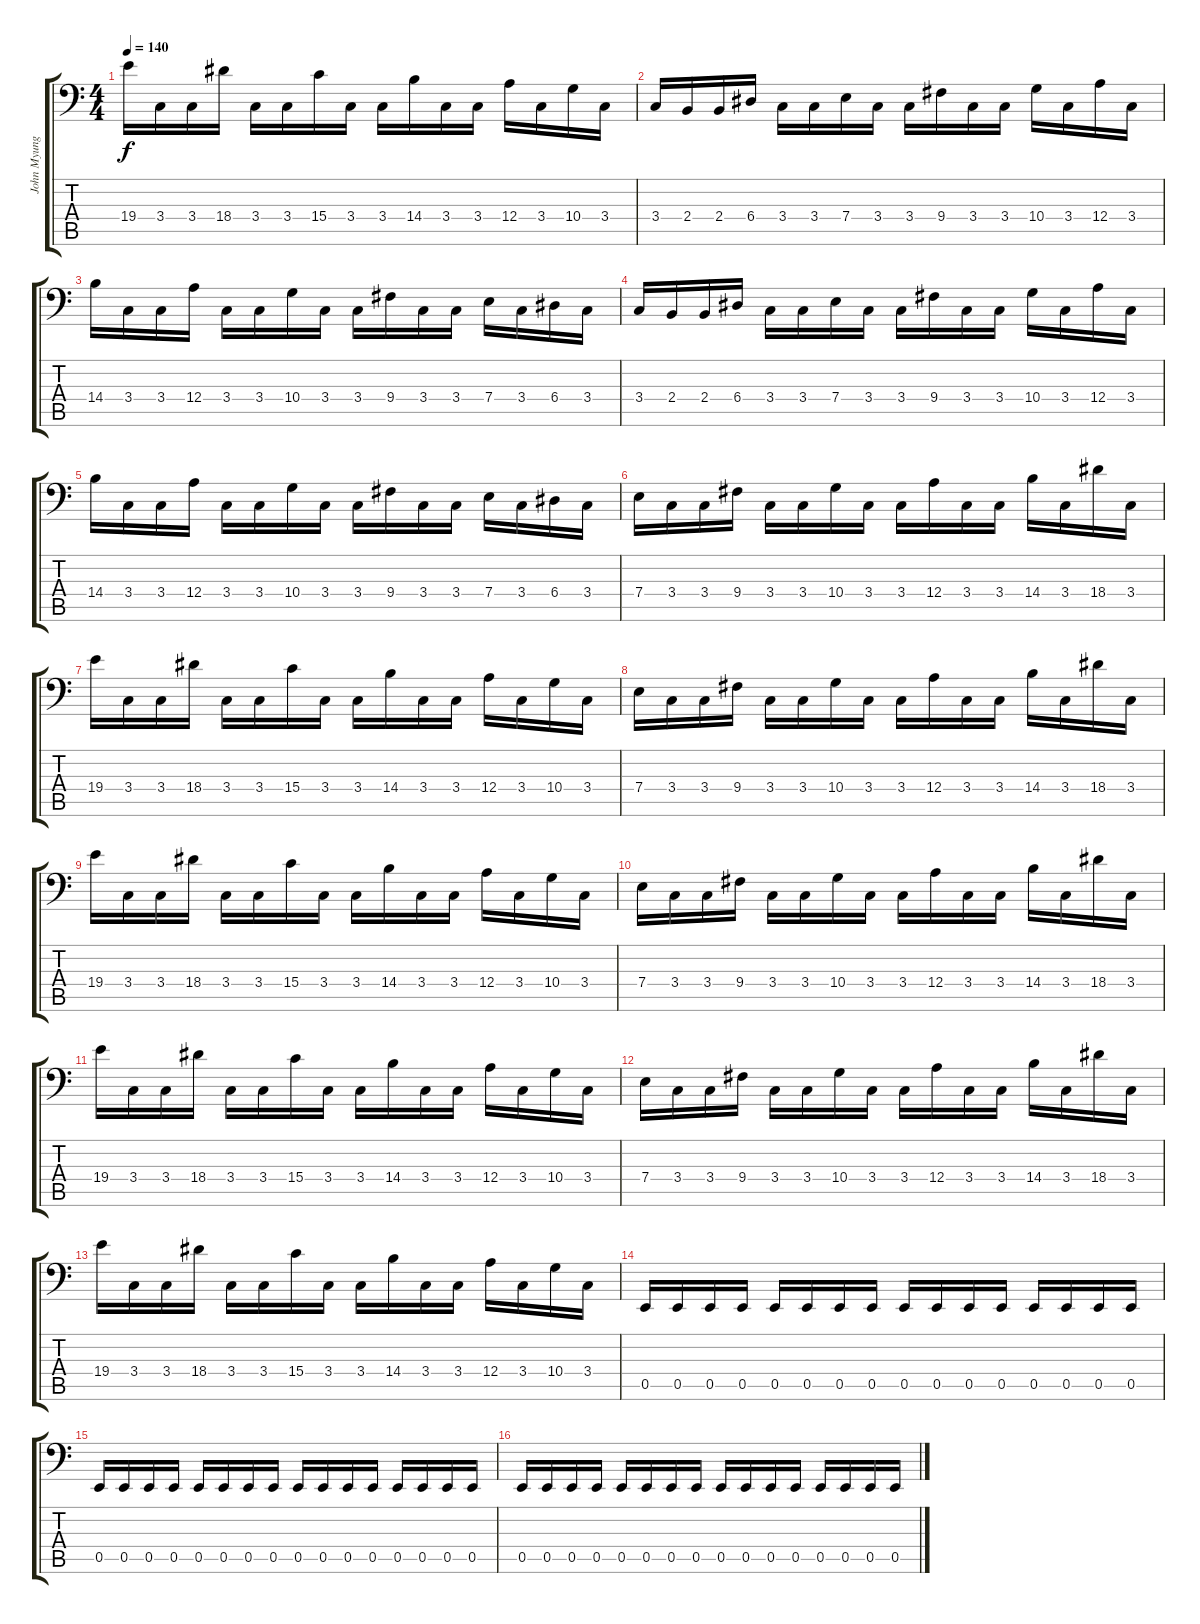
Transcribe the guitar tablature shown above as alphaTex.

\track ("John Myung - 6 Strings Bass" "John Myung") {instrument electricbassfinger}
\staff {score tabs}
\tuning (C3 G2 D2 A1 E1 B0) {hide}
\ts (4 4)
\tempo 140
\clef f4
\ks c
19.4.16{dy f} 3.4.16 3.4.16 18.4.16 3.4.16 3.4.16 15.4.16 3.4.16 3.4.16 14.4.16 3.4.16 3.4.16 12.4.16 3.4.16 10.4.16 3.4.16 |
3.4.16 2.4.16 2.4.16 6.4.16 3.4.16 3.4.16 7.4.16 3.4.16 3.4.16 9.4.16 3.4.16 3.4.16 10.4.16 3.4.16 12.4.16 3.4.16 |
14.4.16 3.4.16 3.4.16 12.4.16 3.4.16 3.4.16 10.4.16 3.4.16 3.4.16 9.4.16 3.4.16 3.4.16 7.4.16 3.4.16 6.4.16 3.4.16 |
3.4.16 2.4.16 2.4.16 6.4.16 3.4.16 3.4.16 7.4.16 3.4.16 3.4.16 9.4.16 3.4.16 3.4.16 10.4.16 3.4.16 12.4.16 3.4.16 |
14.4.16 3.4.16 3.4.16 12.4.16 3.4.16 3.4.16 10.4.16 3.4.16 3.4.16 9.4.16 3.4.16 3.4.16 7.4.16 3.4.16 6.4.16 3.4.16 |
7.4.16 3.4.16 3.4.16 9.4.16 3.4.16 3.4.16 10.4.16 3.4.16 3.4.16 12.4.16 3.4.16 3.4.16 14.4.16 3.4.16 18.4.16 3.4.16 |
19.4.16 3.4.16 3.4.16 18.4.16 3.4.16 3.4.16 15.4.16 3.4.16 3.4.16 14.4.16 3.4.16 3.4.16 12.4.16 3.4.16 10.4.16 3.4.16 |
7.4.16 3.4.16 3.4.16 9.4.16 3.4.16 3.4.16 10.4.16 3.4.16 3.4.16 12.4.16 3.4.16 3.4.16 14.4.16 3.4.16 18.4.16 3.4.16 |
19.4.16 3.4.16 3.4.16 18.4.16 3.4.16 3.4.16 15.4.16 3.4.16 3.4.16 14.4.16 3.4.16 3.4.16 12.4.16 3.4.16 10.4.16 3.4.16 |
7.4.16 3.4.16 3.4.16 9.4.16 3.4.16 3.4.16 10.4.16 3.4.16 3.4.16 12.4.16 3.4.16 3.4.16 14.4.16 3.4.16 18.4.16 3.4.16 |
19.4.16 3.4.16 3.4.16 18.4.16 3.4.16 3.4.16 15.4.16 3.4.16 3.4.16 14.4.16 3.4.16 3.4.16 12.4.16 3.4.16 10.4.16 3.4.16 |
7.4.16 3.4.16 3.4.16 9.4.16 3.4.16 3.4.16 10.4.16 3.4.16 3.4.16 12.4.16 3.4.16 3.4.16 14.4.16 3.4.16 18.4.16 3.4.16 |
19.4.16 3.4.16 3.4.16 18.4.16 3.4.16 3.4.16 15.4.16 3.4.16 3.4.16 14.4.16 3.4.16 3.4.16 12.4.16 3.4.16 10.4.16 3.4.16 |
0.5.16 0.5.16 0.5.16 0.5.16 0.5.16 0.5.16 0.5.16 0.5.16 0.5.16 0.5.16 0.5.16 0.5.16 0.5.16 0.5.16 0.5.16 0.5.16 |
0.5.16 0.5.16 0.5.16 0.5.16 0.5.16 0.5.16 0.5.16 0.5.16 0.5.16 0.5.16 0.5.16 0.5.16 0.5.16 0.5.16 0.5.16 0.5.16 |
0.5.16 0.5.16 0.5.16 0.5.16 0.5.16 0.5.16 0.5.16 0.5.16 0.5.16 0.5.16 0.5.16 0.5.16 0.5.16 0.5.16 0.5.16 0.5.16
